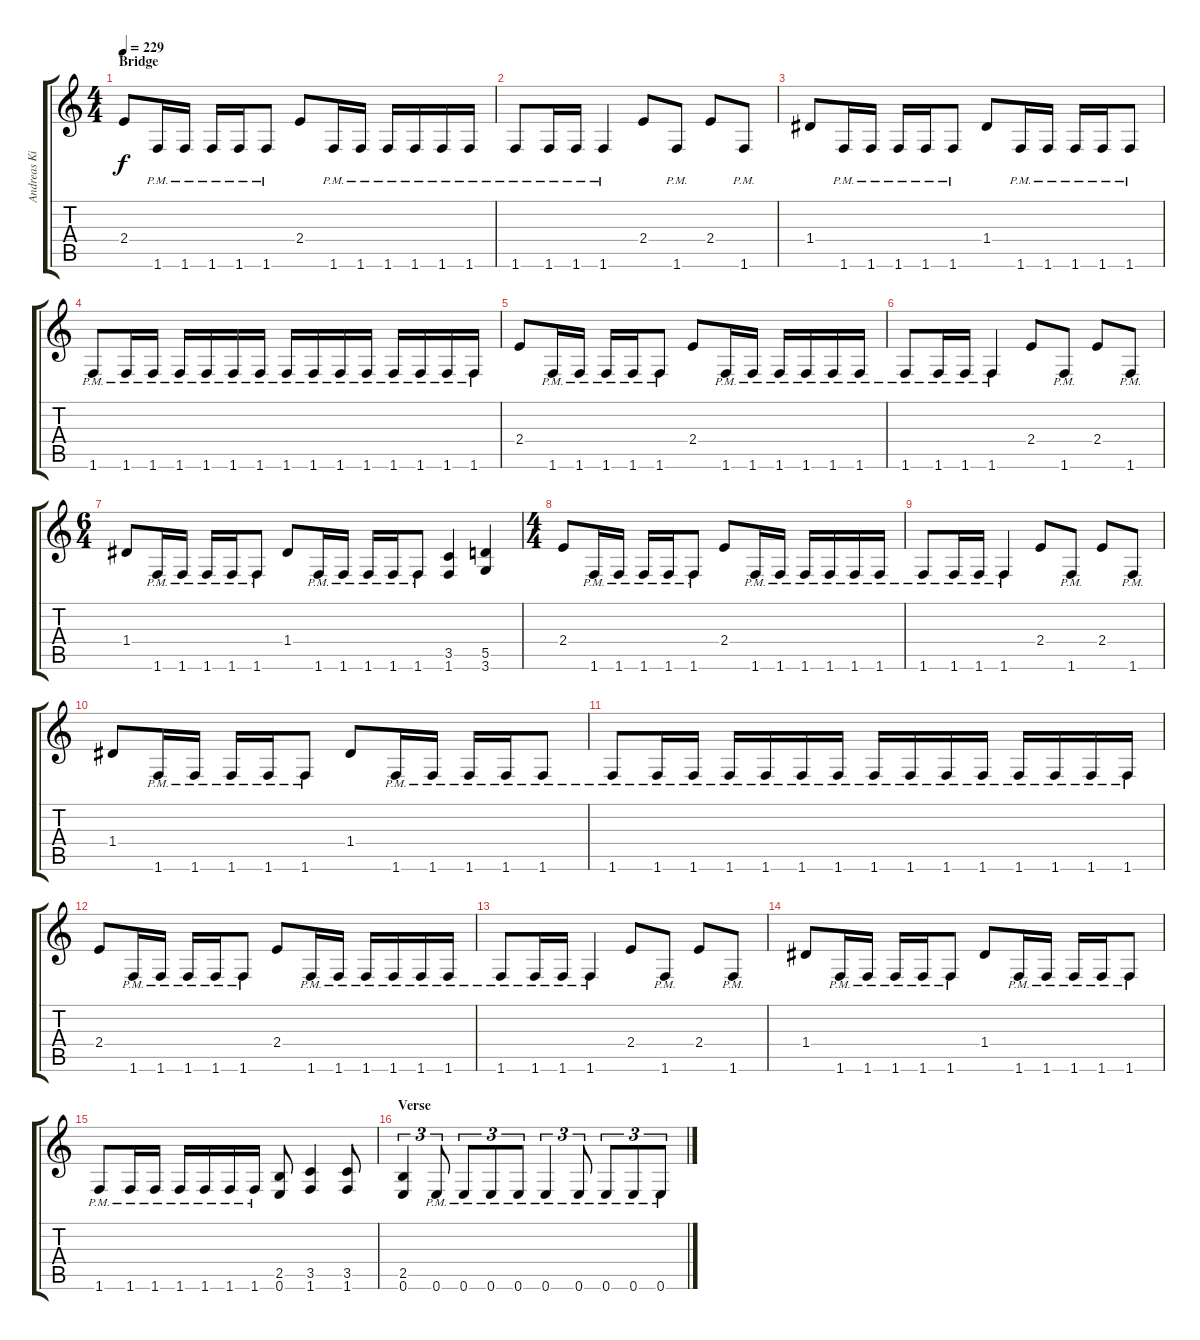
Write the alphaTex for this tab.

\track ("Andreas Kisser" "Andreas Ki") {instrument distortionguitar}
\staff {score tabs}
\tuning (E4 B3 G3 D3 A2 E2) {hide}
\ts (4 4)
\section ("" "Bridge")
\tempo 229
\clef g2
\ks c
2.4.8{dy f} 1.6{pm}.16 1.6{pm}.16 1.6{pm}.16 1.6{pm}.16 1.6{pm}.8 2.4.8 1.6{pm}.16 1.6{pm}.16 1.6{pm}.16 1.6{pm}.16 1.6{pm}.16 1.6{pm}.16 |
1.6{pm}.8 1.6{pm}.16 1.6{pm}.16 1.6{pm}.4 2.4.8 1.6{pm}.8 2.4.8 1.6{pm}.8 |
1.4.8 1.6{pm}.16 1.6{pm}.16 1.6{pm}.16 1.6{pm}.16 1.6{pm}.8 1.4.8 1.6{pm}.16 1.6{pm}.16 1.6{pm}.16 1.6{pm}.16 1.6{pm}.8 |
1.6{pm}.8 1.6{pm}.16 1.6{pm}.16 1.6{pm}.16 1.6{pm}.16 1.6{pm}.16 1.6{pm}.16 1.6{pm}.16 1.6{pm}.16 1.6{pm}.16 1.6{pm}.16 1.6{pm}.16 1.6{pm}.16 1.6{pm}.16 1.6{pm}.16 |
2.4.8 1.6{pm}.16 1.6{pm}.16 1.6{pm}.16 1.6{pm}.16 1.6{pm}.8 2.4.8 1.6{pm}.16 1.6{pm}.16 1.6{pm}.16 1.6{pm}.16 1.6{pm}.16 1.6{pm}.16 |
1.6{pm}.8 1.6{pm}.16 1.6{pm}.16 1.6{pm}.4 2.4.8 1.6{pm}.8 2.4.8 1.6{pm}.8 |
\ts (6 4)
1.4.8 1.6{pm}.16 1.6{pm}.16 1.6{pm}.16 1.6{pm}.16 1.6{pm}.8 1.4.8 1.6{pm}.16 1.6{pm}.16 1.6{pm}.16 1.6{pm}.16 1.6{pm}.8 (3.5 1.6).4 (5.5 3.6).4 |
\ts (4 4)
2.4.8 1.6{pm}.16 1.6{pm}.16 1.6{pm}.16 1.6{pm}.16 1.6{pm}.8 2.4.8 1.6{pm}.16 1.6{pm}.16 1.6{pm}.16 1.6{pm}.16 1.6{pm}.16 1.6{pm}.16 |
1.6{pm}.8 1.6{pm}.16 1.6{pm}.16 1.6{pm}.4 2.4.8 1.6{pm}.8 2.4.8 1.6{pm}.8 |
1.4.8 1.6{pm}.16 1.6{pm}.16 1.6{pm}.16 1.6{pm}.16 1.6{pm}.8 1.4.8 1.6{pm}.16 1.6{pm}.16 1.6{pm}.16 1.6{pm}.16 1.6{pm}.8 |
1.6{pm}.8 1.6{pm}.16 1.6{pm}.16 1.6{pm}.16 1.6{pm}.16 1.6{pm}.16 1.6{pm}.16 1.6{pm}.16 1.6{pm}.16 1.6{pm}.16 1.6{pm}.16 1.6{pm}.16 1.6{pm}.16 1.6{pm}.16 1.6{pm}.16 |
2.4.8 1.6{pm}.16 1.6{pm}.16 1.6{pm}.16 1.6{pm}.16 1.6{pm}.8 2.4.8 1.6{pm}.16 1.6{pm}.16 1.6{pm}.16 1.6{pm}.16 1.6{pm}.16 1.6{pm}.16 |
1.6{pm}.8 1.6{pm}.16 1.6{pm}.16 1.6{pm}.4 2.4.8 1.6{pm}.8 2.4.8 1.6{pm}.8 |
1.4.8 1.6{pm}.16 1.6{pm}.16 1.6{pm}.16 1.6{pm}.16 1.6{pm}.8 1.4.8 1.6{pm}.16 1.6{pm}.16 1.6{pm}.16 1.6{pm}.16 1.6{pm}.8 |
1.6{pm}.8 1.6{pm}.16 1.6{pm}.16 1.6{pm}.16 1.6{pm}.16 1.6{pm}.16 1.6{pm}.16 (2.5 0.6).8 (3.5 1.6).4 (3.5 1.6).8 |
\section ("" "Verse ")
(2.5 0.6).4{tu (3 2)} 0.6{pm}.8{tu (3 2)} 0.6{pm}.8{tu (3 2)} 0.6{pm}.8{tu (3 2)} 0.6{pm}.8{tu (3 2)} 0.6{pm}.4{tu (3 2)} 0.6{pm}.8{tu (3 2)} 0.6{pm}.8{tu (3 2)} 0.6{pm}.8{tu (3 2)} 0.6{pm}.8{tu (3 2)}
